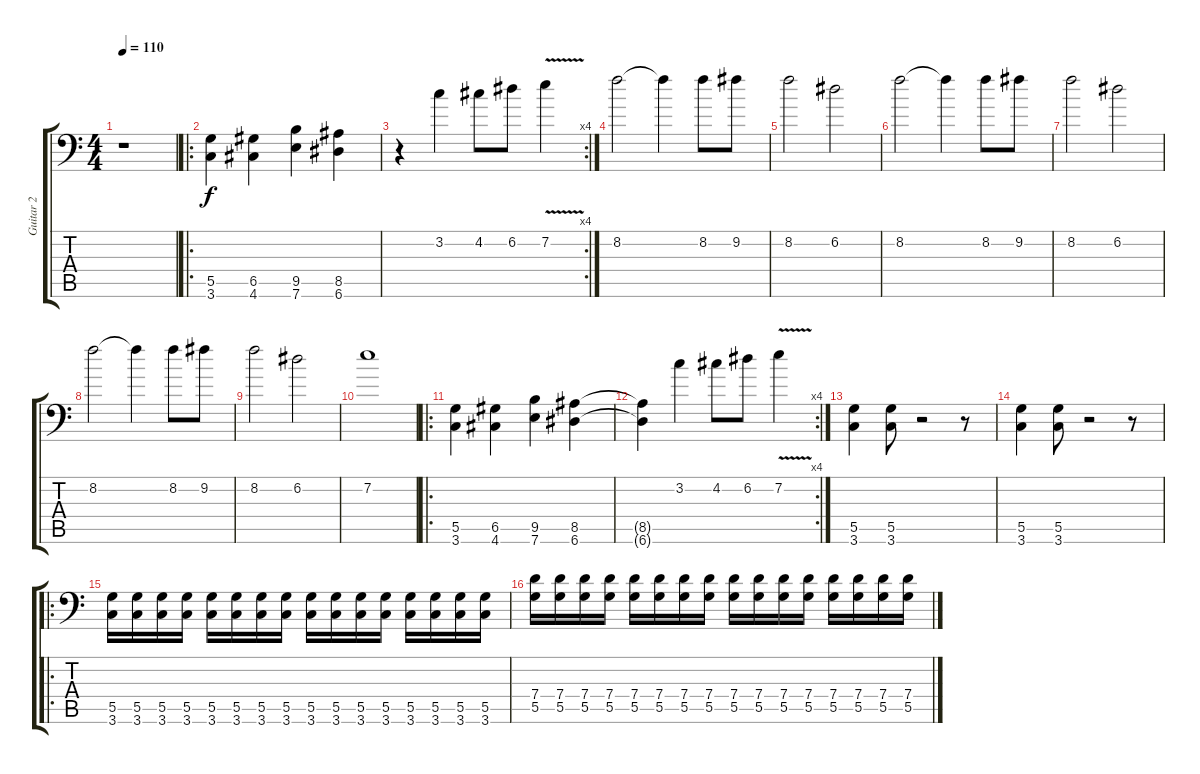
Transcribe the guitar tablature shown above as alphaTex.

\track ("Guitar 2" "Guitar 2") {instrument distortionguitar}
\staff {score tabs}
\tuning (E5 A3 B2 G2 D2 A1) {hide}
\ts (4 4)
\tempo 110
\clef f4
\ks c
r.1{dy f instrument distortionguitar} |
\ro
(5.5 3.6).4 (6.5 4.6).4 (9.5 7.6).4 (8.5 6.6).4 |
\rc 4
r.4 3.2.4 4.2.8 6.2.8 7.2{v}.4 |
8.2.2 8.2{t}.4 8.2.8 9.2.8 |
8.2.2 6.2.2 |
8.2.2 8.2{t}.4 8.2.8 9.2.8 |
8.2.2 6.2.2 |
8.2.2 8.2{t}.4 8.2.8 9.2.8 |
8.2.2 6.2.2 |
7.2.1 |
\ro
(5.5 3.6).4 (6.5 4.6).4 (9.5 7.6).4 (8.5 6.6).4 |
\rc 4
(8.5{t} 6.6{t}).4 3.2.4 4.2.8 6.2.8 7.2{v}.4 |
(5.5 3.6).4 (5.5 3.6).8 r.2 r.8 |
(5.5 3.6).4 (5.5 3.6).8 r.2 r.8 |
\ro
(5.5 3.6).16 (5.5 3.6).16 (5.5 3.6).16 (5.5 3.6).16 (5.5 3.6).16 (5.5 3.6).16 (5.5 3.6).16 (5.5 3.6).16 (5.5 3.6).16 (5.5 3.6).16 (5.5 3.6).16 (5.5 3.6).16 (5.5 3.6).16 (5.5 3.6).16 (5.5 3.6).16 (5.5 3.6).16 |
(7.4 5.5).16 (7.4 5.5).16 (7.4 5.5).16 (7.4 5.5).16 (7.4 5.5).16 (7.4 5.5).16 (7.4 5.5).16 (7.4 5.5).16 (7.4 5.5).16 (7.4 5.5).16 (7.4 5.5).16 (7.4 5.5).16 (7.4 5.5).16 (7.4 5.5).16 (7.4 5.5).16 (7.4 5.5).16
